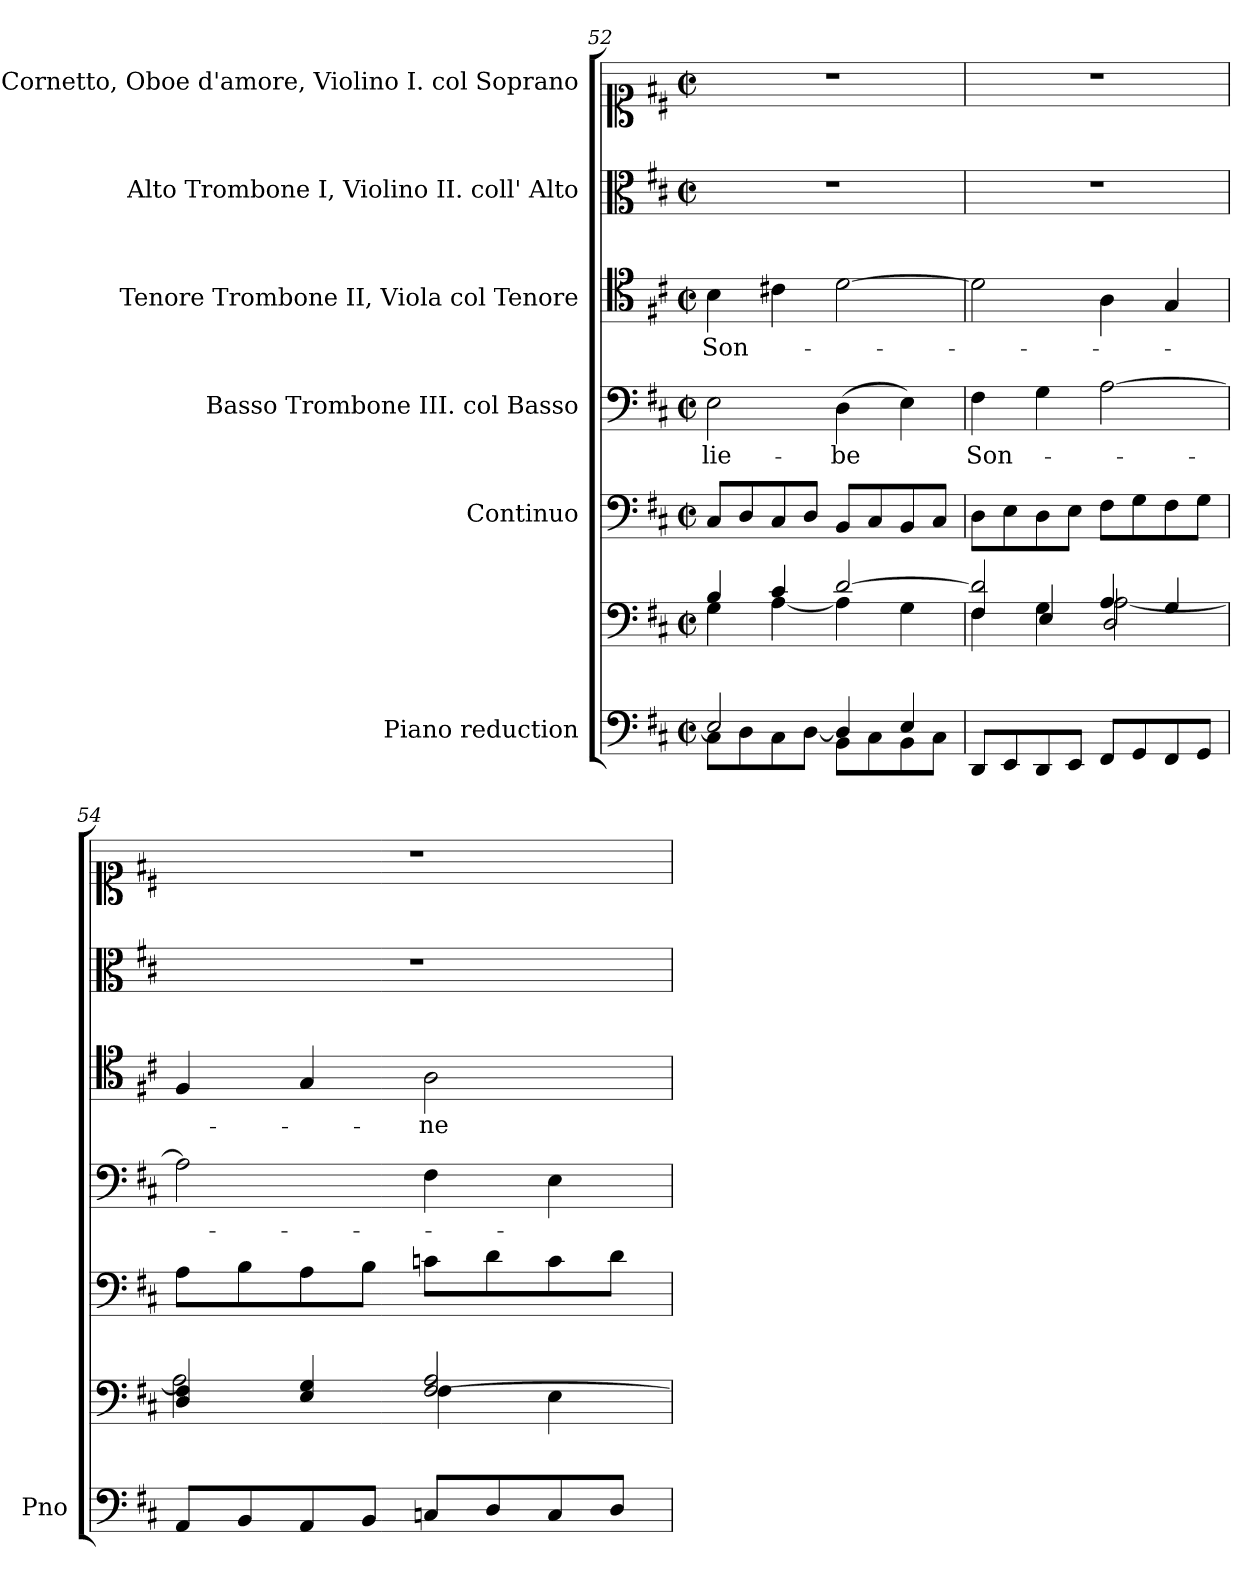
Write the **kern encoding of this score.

**kern	**kern	**kern	**kern	**text	**kern	**text	**kern	**kern
*part6	*part6	*part5	*part4	*part4	*part3	*part3	*part2	*part1
*staff7	*staff6	*staff5	*staff4	*staff4	*staff3	*staff3	*staff2	*staff1
*I"Piano reduction	*	*I"Continuo	*I"Basso  Trombone III. col Basso	*	*I"Tenore Trombone II, Viola col Tenore	*	*I"Alto Trombone I, Violino II.  coll' Alto	*I"Soprano Cornetto, Oboe d'amore, Violino I. col Soprano
*I'Pno	*	*	*	*	*	*	*	*
*clefF4	*clefF4	*clefF4	*clefF4	*	*clefC4	*	*clefC3	*clefC1
*k[f#c#]	*k[f#c#]	*k[f#c#]	*k[f#c#]	*	*k[f#c#]	*	*k[f#c#]	*k[f#c#]
*M2/2	*M2/2	*M2/2	*M2/2	*	*M2/2	*	*M2/2	*M2/2
*met(c|)	*met(c|)	*met(c|)	*met(c|)	*	*met(c|)	*	*met(c|)	*met(c|)
=52	=52	=52	=52	=52	=52	=52	=52	=52
*^	*^	*	*	*	*	*	*	*
!	!	!	!	!	!	!LO:LY:b	!	!LO:LY:b	!	!
2E/]	8C#\L	4B/	4G\	8C#/L	2E\	lie-	4B\	Son-	1r	1r
.	8D\	.	.	8D/	.	.	.	.	.	.
.	8C#\	4c#/	[4A\	8C#/	.	.	4c#X\	.	.	.
.	[8D\J	.	.	8D/J	.	.	.	.	.	.
!	!	!	!	!	!	!LO:LY:b	!	!	!	!
4D/]	8BB\L	[2d/	4A\]	8BB/L	(>4D\	-be	[2d\	.	.	.
.	8C#\	.	.	8C#/	.	.	.	.	.	.
4E/	8BB\	.	4G\	8BB/	4E\)	.	.	.	.	.
.	8C#\J	.	.	8C#/J	.	.	.	.	.	.
=53	=53	=53	=53	=53	=53	=53	=53	=53	=53	=53
*	*	*	*^	*	*	*	*	*	*	*
!	!	!	!	!	!	!	!LO:LY:b	!	!	!	!
*v	*v	*	*	*	*	*	*	*	*	*	*
8DD/L	2d/]	4F#\	4F#/	8D\L	4F#\	Son-	2d\]	.	1r	1r
8EE/	.	.	.	8E\	.	.	.	.	.	.
8DD/	.	4G\	4E/	8D\	4G\	.	.	.	.	.
8EE/J	.	.	.	8E\J	.	.	.	.	.	.
8FF#/L	4A/	[2A\	2D/	8F#\L	[2A\	.	4A\	.	.	.
8GG/	.	.	.	8G\	.	.	.	.	.	.
8FF#/	4G/	.	.	8F#\	.	.	4G/	.	.	.
8GG/J	.	.	.	8G\J	.	.	.	.	.	.
*	*	*v	*v	*	*	*	*	*	*	*
=54	=54	=54	=54	=54	=54	=54	=54	=54	=54
8AA/L	4D/ 4F#/	2A\]	8A\L	2A\]	.	4F#/	.	1r	1r
8BB/	.	.	8B\	.	.	.	.	.	.
8AA/	4E/ 4G/	.	8A\	.	.	4G/	.	.	.
8BB/J	.	.	8B\J	.	.	.	.	.	.
!	!	!	!	!	!	!	!LO:LY:b	!	!
8Cn/L	[2F#/ 2A/	4F#\	8cn\L	4F#\	.	2A\	-ne	.	.
8D/	.	.	8d\	.	.	.	.	.	.
8C/	.	4E\	8c\	4E\	.	.	.	.	.
8D/J	.	.	8d\J	.	.	.	.	.	.
*	*v	*v	*	*	*	*	*	*	*
=	=	=	=	=	=	=	=	=
*-	*-	*-	*-	*-	*-	*-	*-	*-
